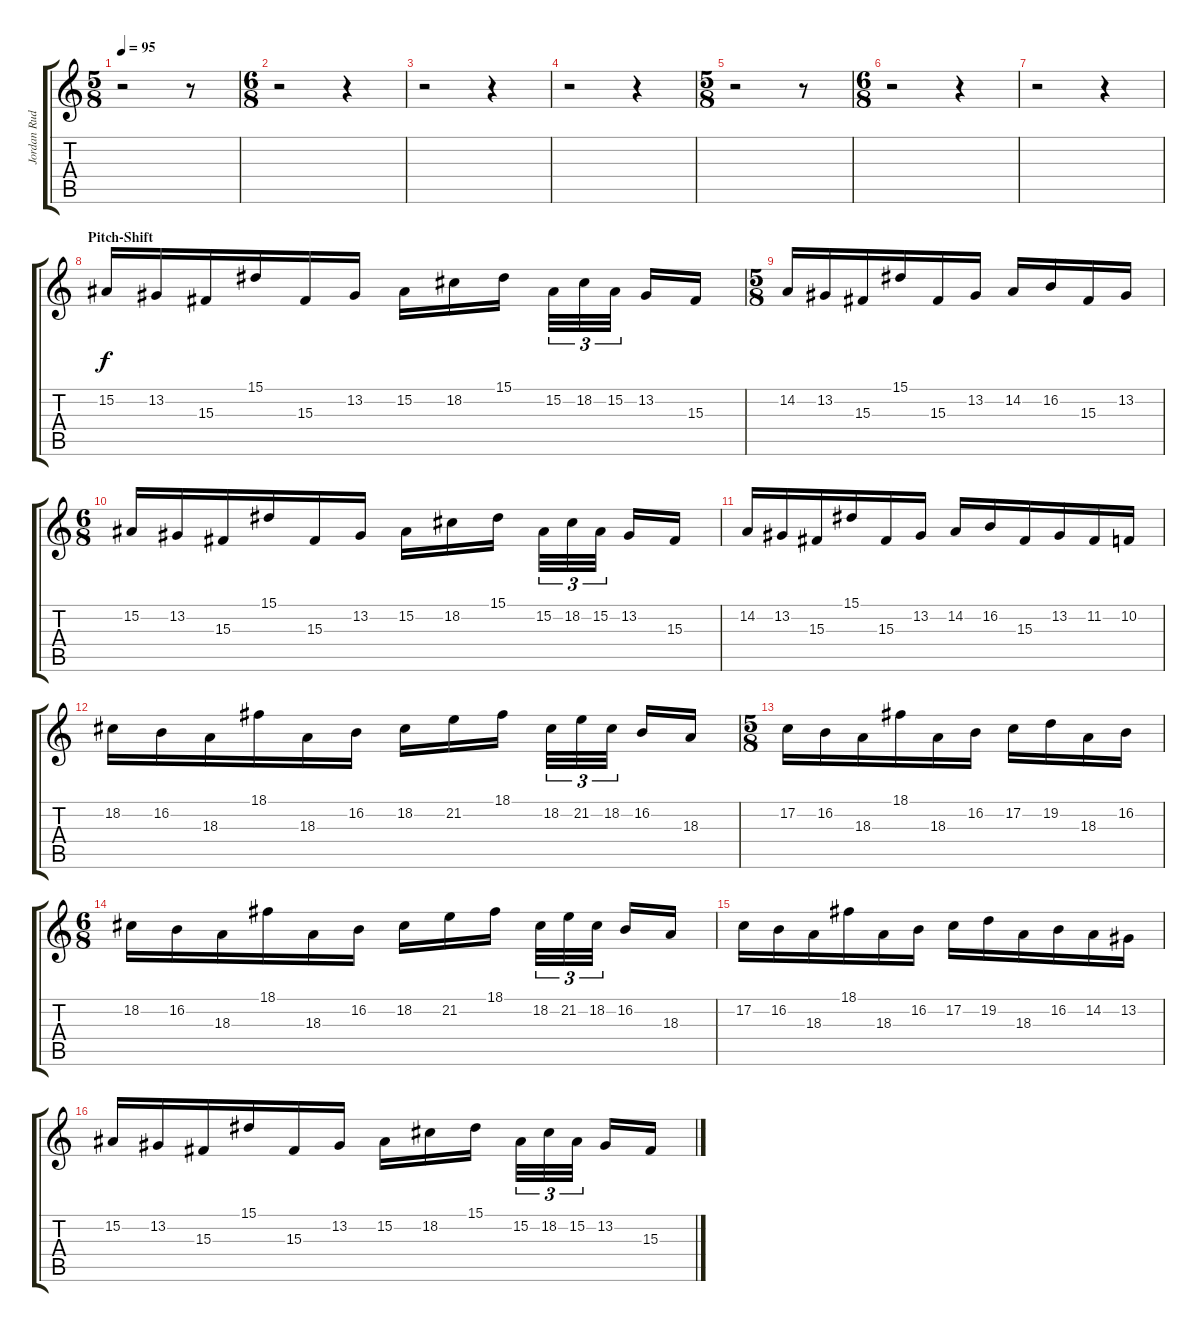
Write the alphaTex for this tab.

\track ("Jordan Rudess " "Jordan Rud") {instrument stringensemble1}
\staff {score tabs}
\tuning (C4 G3 Eb3 Bb2 F2 C2) {hide}
\ts (5 8)
\tempo 95
\clef g2
\ks c
r.2{dy f} r.8 |
\ts (6 8)
r.2 r.4 |
r.2 r.4 |
r.2 r.4 |
\ts (5 8)
r.2 r.8 |
\ts (6 8)
r.2 r.4 |
r.2 r.4 |
\section ("" "Pitch-Shift")
15.2.16{volume 14 instrument lead1square} 13.2.16 15.3.16 15.1.16 15.3.16 13.2.16 15.2.16 18.2.16 15.1.16 15.2.32{tu (3 2)} 18.2.32{tu (3 2)} 15.2.32{tu (3 2)} 13.2.16 15.3.16 |
\ts (5 8)
14.2.16 13.2.16 15.3.16 15.1.16 15.3.16 13.2.16 14.2.16 16.2.16 15.3.16 13.2.16 |
\ts (6 8)
15.2.16 13.2.16 15.3.16 15.1.16 15.3.16 13.2.16 15.2.16 18.2.16 15.1.16 15.2.32{tu (3 2)} 18.2.32{tu (3 2)} 15.2.32{tu (3 2)} 13.2.16 15.3.16 |
14.2.16 13.2.16 15.3.16 15.1.16 15.3.16 13.2.16 14.2.16 16.2.16 15.3.16 13.2.16 11.2.16 10.2.16 |
18.2.16 16.2.16 18.3.16 18.1.16 18.3.16 16.2.16 18.2.16 21.2.16 18.1.16 18.2.32{tu (3 2)} 21.2.32{tu (3 2)} 18.2.32{tu (3 2)} 16.2.16 18.3.16 |
\ts (5 8)
17.2.16 16.2.16 18.3.16 18.1.16 18.3.16 16.2.16 17.2.16 19.2.16 18.3.16 16.2.16 |
\ts (6 8)
18.2.16 16.2.16 18.3.16 18.1.16 18.3.16 16.2.16 18.2.16 21.2.16 18.1.16 18.2.32{tu (3 2)} 21.2.32{tu (3 2)} 18.2.32{tu (3 2)} 16.2.16 18.3.16 |
17.2.16 16.2.16 18.3.16 18.1.16 18.3.16 16.2.16 17.2.16 19.2.16 18.3.16 16.2.16 14.2.16 13.2.16 |
15.2.16 13.2.16 15.3.16 15.1.16 15.3.16 13.2.16 15.2.16 18.2.16 15.1.16 15.2.32{tu (3 2)} 18.2.32{tu (3 2)} 15.2.32{tu (3 2)} 13.2.16 15.3.16
